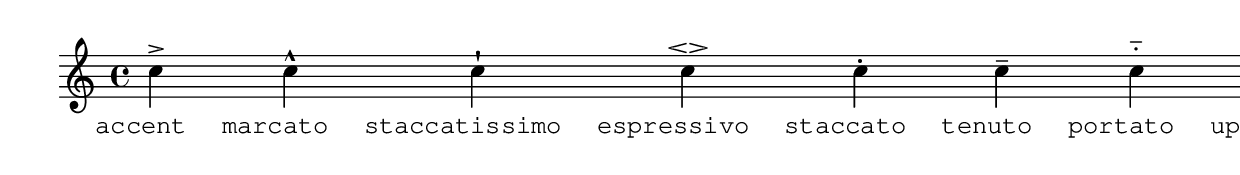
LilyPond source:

\version "2.12.0"

% this chart is used in the manual too.

\header {
    texidoc ="@cindex Feta scripts

This chart shows all articulations, or scripts, that feta font contains.

"
}

\score {
    <<
      \override Score.LyricText  #'font-family = #'typewriter
      \override Score.LyricText  #'font-shape = #'upright
      \context Staff  {
	\set Score.timing = ##f
	\set Score.barAlways = ##t
        \override Score.SeparationItem #'padding = #2.5
	\override Staff.BarLine  #'transparent = ##t
        c''\accent             c''\marcato            c''\staccatissimo 	c''\espressivo
        c''\staccato           c''\tenuto             c''\portato
        c''\upbow              c''\downbow            c''\flageolet
        c''\thumb              c''^\lheel             c''\rheel
        c''^\ltoe              c''\rtoe               c''\open
        c''\stopped            c''\turn               c''\reverseturn
        c''\trill              c''\prall              c''\mordent
        c''\prallprall         c''\prallmordent       c''\upprall
        c''\downprall          c''\upmordent          c''\downmordent
        c''\pralldown          c''\prallup            c''\lineprall
        c''\signumcongruentiae c''\shortfermata       c''\fermata
        c''\longfermata        c''\verylongfermata    c''\segno
        c''\coda               c''\varcoda
      }
      \context Lyrics \lyricmode {
        accent__                marcato__               staccatissimo__		espressivo__
        staccato__              tenuto__                portato__
        upbow__                 downbow__               flageolet__
        thumb__                 lheel__                 rheel__
        ltoe__                  rtoe__                  open__
        stopped__               turn__                  reverseturn__
        trill__                 prall__                 mordent__
        prallprall__            prallmordent__          upprall__
        downprall__             upmordent__             downmordent__
        pralldown__             prallup__               lineprall__
        signumcongruentiae__    shortfermata__          fermata__
        longfermata__           verylongfermata__       segno__
        coda__                  varcoda__
      }
    >>
    \layout {
      line-width = 5.1\in
      indent = 0.0\mm
    }
  }


